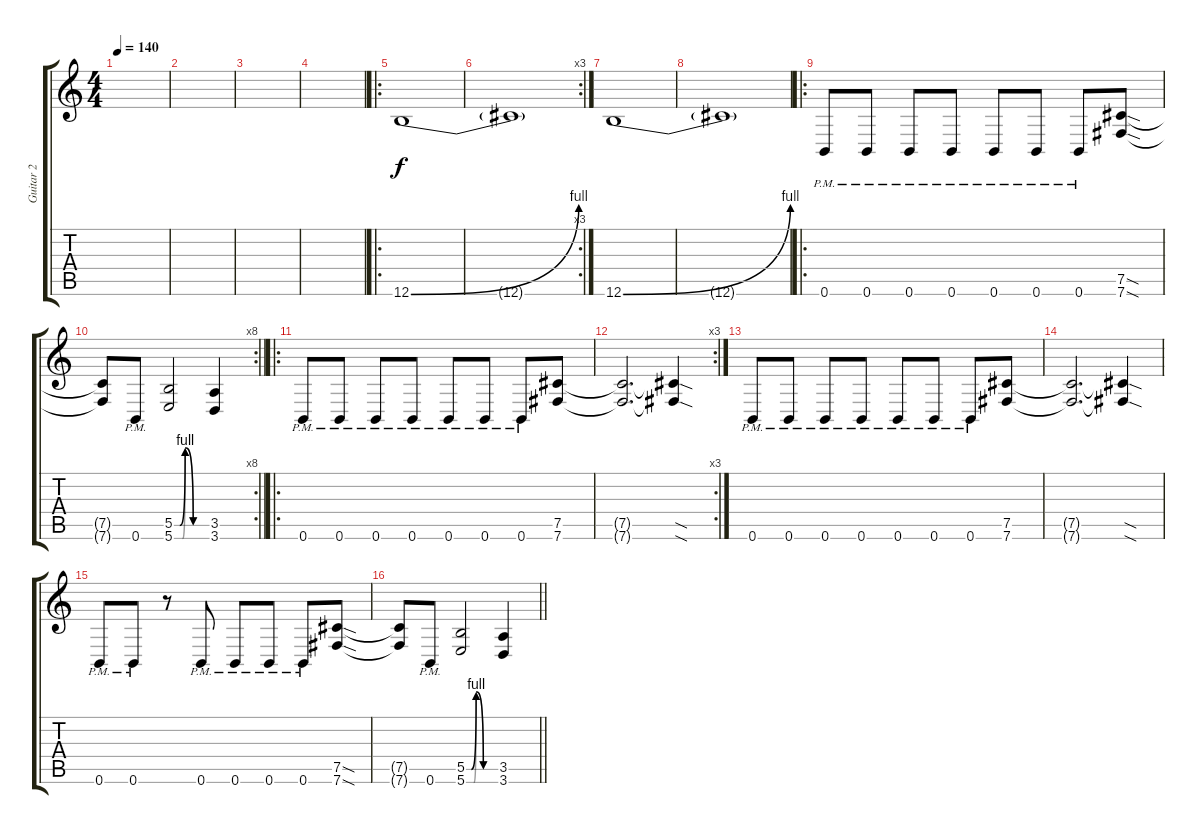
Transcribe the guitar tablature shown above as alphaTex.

\track ("Guitar 2" "Guitar 2") {instrument distortionguitar}
\staff {score tabs}
\tuning (Db4 Ab3 E3 B2 Gb2 B1) {hide}
\ts (4 4)
\tempo 140
\clef g2
\ks c
|
|
|
|
\ro
12.6{be (bend 0 0 60 4)}.1 |
\rc 3
12.6{t}.1 |
12.6{be (bend 0 0 60 4)}.1 |
12.6{t}.1 |
\ro
0.6{pm}.8 0.6{pm}.8 0.6{pm}.8 0.6{pm}.8 0.6{pm}.8 0.6{pm}.8 0.6{pm}.8 (7.5{sod} 7.6{sod}).8 |
\rc 8
\barLineRight lightlight
(7.5{t} 7.6{t}).8 0.6{pm}.8 (5.5{be (custom 0 0 10 0 20 4 35 0 60 0)} 5.6{be (custom 0 0 15 0 20 4 35 0 60 0)}).2 (3.5 3.6).4 |
\ro
0.6{pm}.8 0.6{pm}.8 0.6{pm}.8 0.6{pm}.8 0.6{pm}.8 0.6{pm}.8 0.6{pm}.8 (7.5 7.6).8 |
\rc 3
(7.5{t} 7.6{t}).2{d} (7.5{sod t} 7.6{sod t}).4 |
0.6{pm}.8 0.6{pm}.8 0.6{pm}.8 0.6{pm}.8 0.6{pm}.8 0.6{pm}.8 0.6{pm}.8 (7.5 7.6).8 |
(7.5{t} 7.6{t}).2{d} (7.5{sod t} 7.6{sod t}).4 |
0.6{pm}.8 0.6{pm}.8 r.8 0.6{pm}.8 0.6{pm}.8 0.6{pm}.8 0.6{pm}.8 (7.5{sod} 7.6{sod}).8 |
\barLineRight lightlight
(7.5{t} 7.6{t}).8 0.6{pm}.8 (5.5{be (custom 0 0 10 0 20 4 35 0 60 0)} 5.6{be (custom 0 0 15 0 20 4 35 0 60 0)}).2 (3.5 3.6).4
